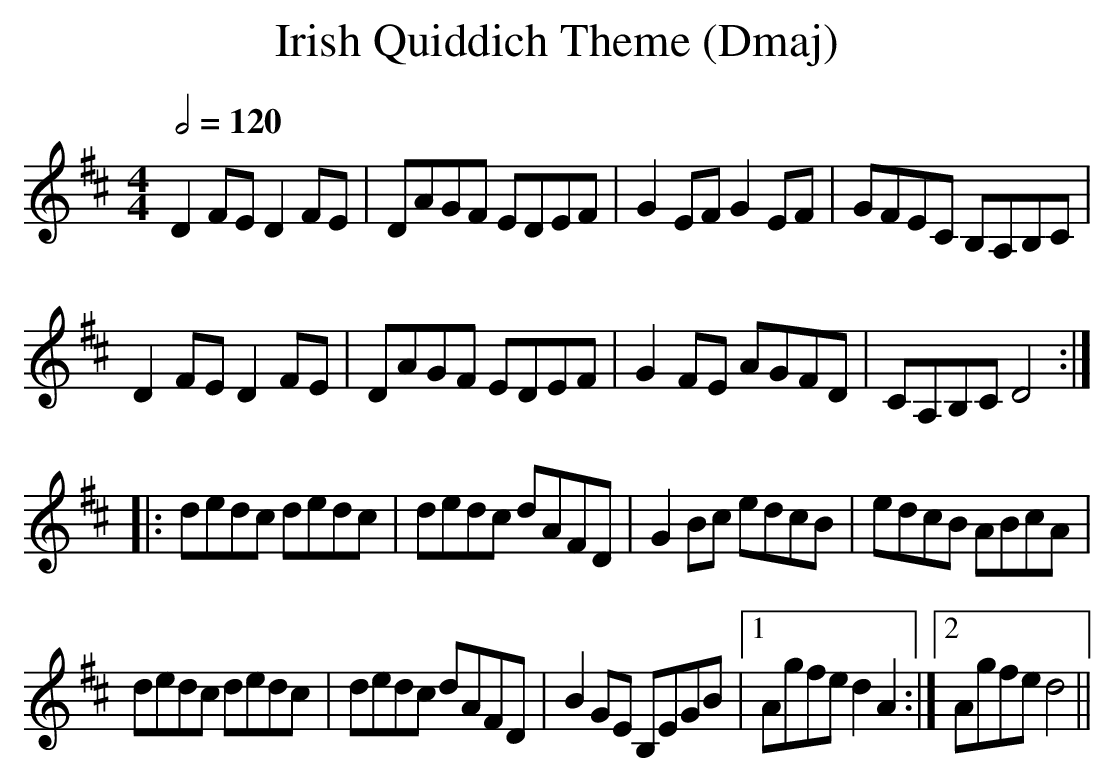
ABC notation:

X:1
T:Irish Quiddich Theme (Dmaj)
Q:1/2=120
M:4/4
L:1/8
K:Dmaj
D2FE D2FE|DAGF EDEF|G2EF G2EF|GFEC B,A,B,C|
D2FE D2FE|DAGF EDEF|G2FE AGFD|CA,B,C D4:|
|:dedc dedc|dedc dAFD|G2Bc edcB|edcB ABcA|
dedc dedc|dedc dAFD|B2GE B,EGB|1Agfe d2A2:|2Agfe d4||
